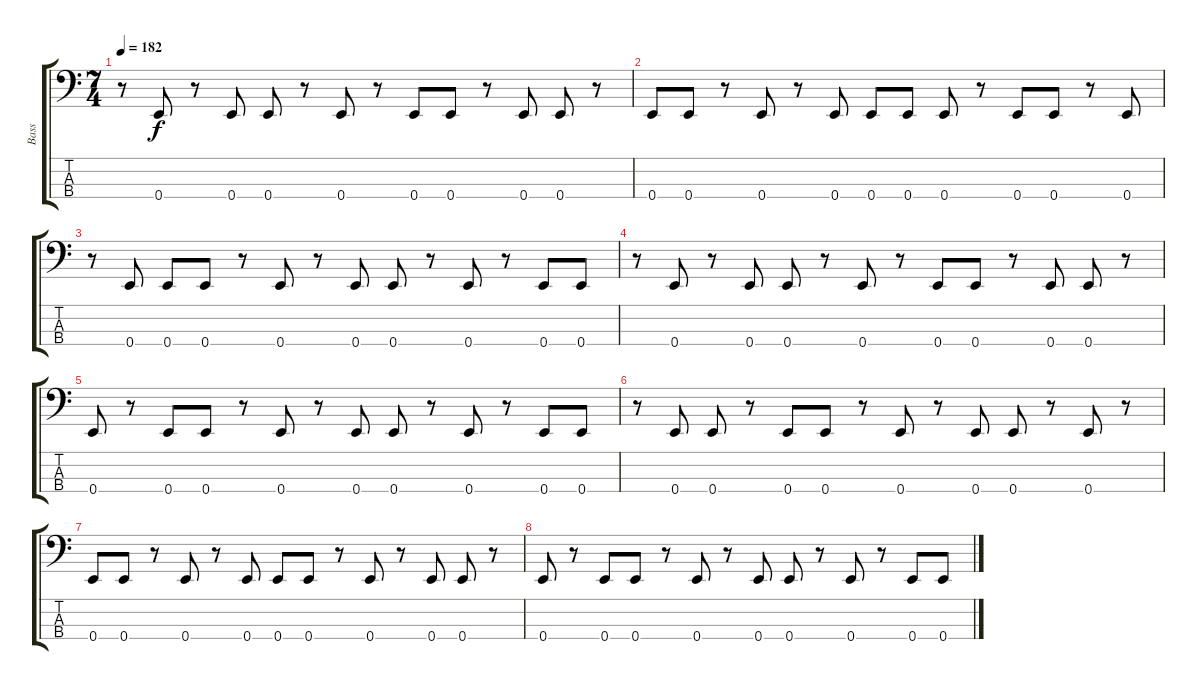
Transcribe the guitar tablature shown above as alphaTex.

\track ("Bass" "Bass") {instrument electricbasspick}
\staff {score tabs}
\tuning (G2 D2 A1 E1) {hide}
\ts (7 4)
\tempo 182
\clef f4
\ks c
r.8{dy f} 0.4.8 r.8 0.4.8 0.4.8 r.8 0.4.8 r.8 0.4.8 0.4.8 r.8 0.4.8 0.4.8 r.8 |
0.4.8 0.4.8 r.8 0.4.8 r.8 0.4.8 0.4.8 0.4.8 0.4.8 r.8 0.4.8 0.4.8 r.8 0.4.8 |
r.8 0.4.8 0.4.8 0.4.8 r.8 0.4.8 r.8 0.4.8 0.4.8 r.8 0.4.8 r.8 0.4.8 0.4.8 |
r.8 0.4.8 r.8 0.4.8 0.4.8 r.8 0.4.8 r.8 0.4.8 0.4.8 r.8 0.4.8 0.4.8 r.8 |
0.4.8 r.8 0.4.8 0.4.8 r.8 0.4.8 r.8 0.4.8 0.4.8 r.8 0.4.8 r.8 0.4.8 0.4.8 |
r.8 0.4.8 0.4.8 r.8 0.4.8 0.4.8 r.8 0.4.8 r.8 0.4.8 0.4.8 r.8 0.4.8 r.8 |
0.4.8 0.4.8 r.8 0.4.8 r.8 0.4.8 0.4.8 0.4.8 r.8 0.4.8 r.8 0.4.8 0.4.8 r.8 |
0.4.8 r.8 0.4.8 0.4.8 r.8 0.4.8 r.8 0.4.8 0.4.8 r.8 0.4.8 r.8 0.4.8 0.4.8
